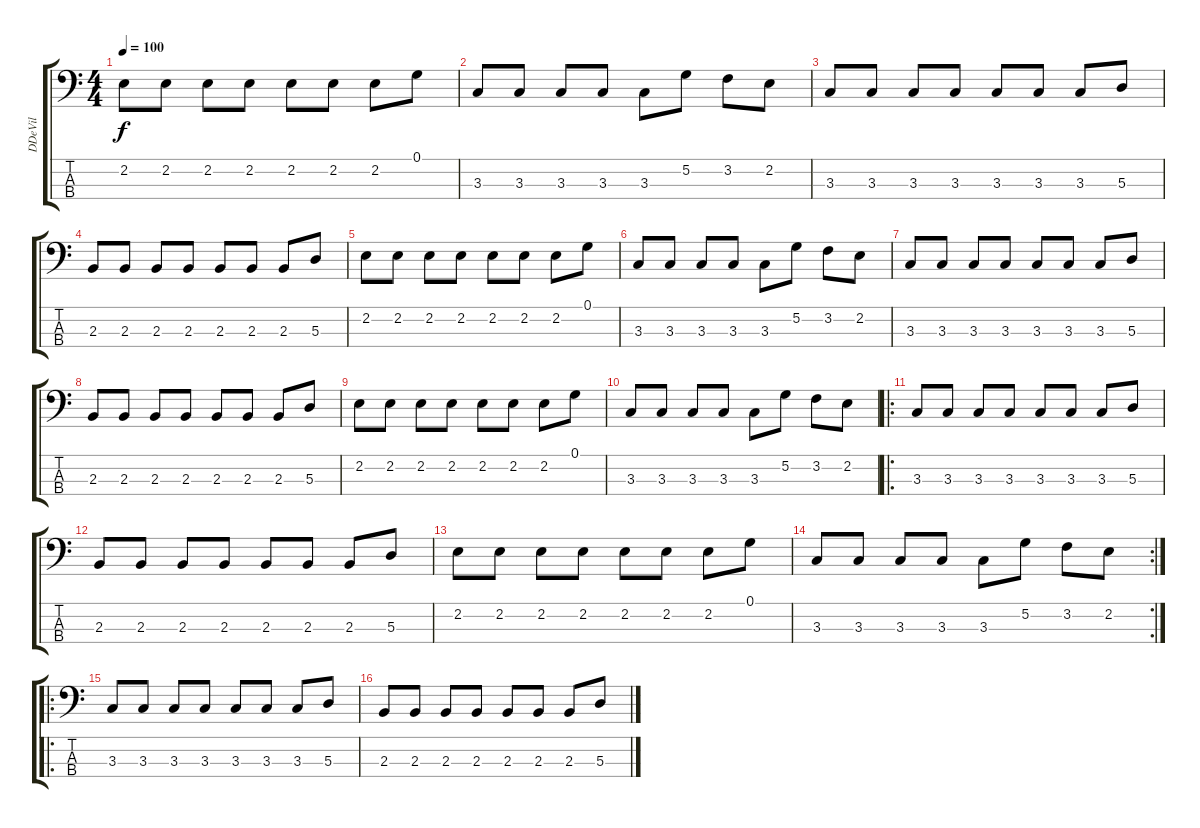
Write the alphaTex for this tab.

\track ("DDeVil" "DDeVil") {instrument electricbassfinger}
\staff {score tabs}
\tuning (G2 D2 A1 E1) {hide}
\ts (4 4)
\tempo 100
\clef f4
\ks c
2.2.8{dy f} 2.2.8 2.2.8 2.2.8 2.2.8 2.2.8 2.2.8 0.1.8 |
3.3.8 3.3.8 3.3.8 3.3.8 3.3.8 5.2.8 3.2.8 2.2.8 |
3.3.8 3.3.8 3.3.8 3.3.8 3.3.8 3.3.8 3.3.8 5.3.8 |
2.3.8 2.3.8 2.3.8 2.3.8 2.3.8 2.3.8 2.3.8 5.3.8 |
2.2.8 2.2.8 2.2.8 2.2.8 2.2.8 2.2.8 2.2.8 0.1.8 |
3.3.8 3.3.8 3.3.8 3.3.8 3.3.8 5.2.8 3.2.8 2.2.8 |
3.3.8 3.3.8 3.3.8 3.3.8 3.3.8 3.3.8 3.3.8 5.3.8 |
2.3.8 2.3.8 2.3.8 2.3.8 2.3.8 2.3.8 2.3.8 5.3.8 |
2.2.8 2.2.8 2.2.8 2.2.8 2.2.8 2.2.8 2.2.8 0.1.8 |
3.3.8 3.3.8 3.3.8 3.3.8 3.3.8 5.2.8 3.2.8 2.2.8 |
\ro
3.3.8 3.3.8 3.3.8 3.3.8 3.3.8 3.3.8 3.3.8 5.3.8 |
2.3.8 2.3.8 2.3.8 2.3.8 2.3.8 2.3.8 2.3.8 5.3.8 |
2.2.8 2.2.8 2.2.8 2.2.8 2.2.8 2.2.8 2.2.8 0.1.8 |
\rc 2
3.3.8 3.3.8 3.3.8 3.3.8 3.3.8 5.2.8 3.2.8 2.2.8 |
\ro
3.3.8 3.3.8 3.3.8 3.3.8 3.3.8 3.3.8 3.3.8 5.3.8 |
2.3.8 2.3.8 2.3.8 2.3.8 2.3.8 2.3.8 2.3.8 5.3.8
